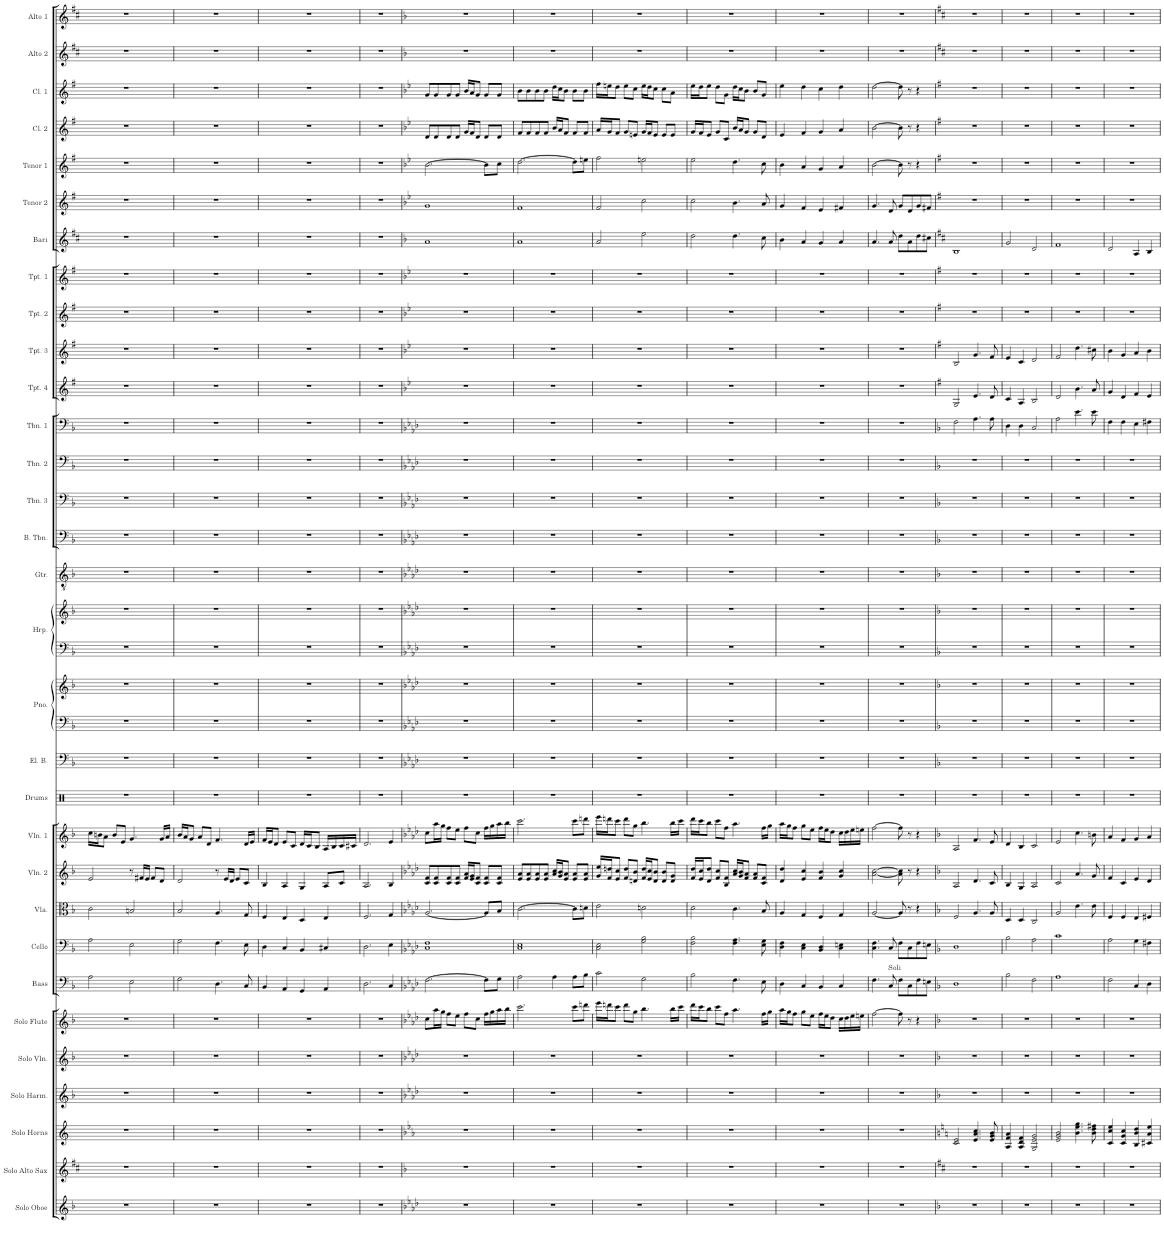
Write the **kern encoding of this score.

**kern	**kern	**kern	**kern	**kern	**kern	**kern	**kern	**kern	**kern	**kern	**kern	**kern	**kern	**kern	**kern	**kern	**kern	**kern	**kern	**kern	**kern	**kern	**kern	**kern	**kern	**kern	**kern	**kern	**kern	**kern	**kern	**kern
*part31	*part30	*part29	*part28	*part27	*part26	*part25	*part24	*part23	*part22	*part21	*part20	*part19	*part18	*part18	*part17	*part17	*part16	*part15	*part14	*part13	*part12	*part11	*part10	*part9	*part8	*part7	*part6	*part5	*part4	*part3	*part2	*part1
*staff33	*staff32	*staff31	*staff30	*staff29	*staff28	*staff27	*staff26	*staff25	*staff24	*staff23	*staff22	*staff21	*staff20	*staff19	*staff18	*staff17	*staff16	*staff15	*staff14	*staff13	*staff12	*staff11	*staff10	*staff9	*staff8	*staff7	*staff6	*staff5	*staff4	*staff3	*staff2	*staff1
*I"Solo Oboe (Therion)	*I"Solo Alto Saxophone (Alfyn)	*I"Solo F Horns (3) (Olberic)	*I"Solo Harmonica (Tressa)	*I"Solo Violin (Cyrus, Primrose)	*I"Solo Flute (Ophilia), Alto Flute (Therion)	*I"Bass	*I"Cello	*I"Viola	*I"Violin 2	*I"Violin 1	*I"Drums	*I"Electric Bass	*I"Piano (H'aanit)	*	*I"Harp (acc, Primrose)	*	*I"Guitar	*I"Bass Trombone	*I"Trombone 3	*I"Trombone 2	*I"Trombone 1	*I"Trumpet 4	*I"Trumpet 3	*I"Trumpet 2	*I"Trumpet 1	*I"Bari Sax	*I"Tenor Sax 2	*I"Tenor Sax 1	*I"Clarinet 2	*I"Clarinet 1	*I"Alto Sax 2	*I"Alto Sax 1
*I'Solo Oboe	*I'Solo Alto Sax	*I'Solo Horns	*I'Solo Harm.	*I'Solo Vln.	*I'Solo Flute	*I'Bass	*I'Cello	*I'Vla.	*I'Vln. 2	*I'Vln. 1	*I'Drums	*I'El. B.	*I'Pno.	*	*I'Hrp.	*	*I'Gtr.	*I'B. Tbn.	*I'Tbn. 3	*I'Tbn. 2	*I'Tbn. 1	*I'Tpt. 4	*I'Tpt. 3	*I'Tpt. 2	*I'Tpt. 1	*I'Bari	*I'Tenor 2	*I'Tenor 1	*I'Cl. 2	*I'Cl. 1	*I'Alto 2	*I'Alto 1
!!LO:PB:g=z
*clefG2	*clefG2	*clefG2	*clefG2	*clefG2	*clefG2	*clefF4	*clefF4	*clefC3	*clefG2	*clefG2	*clefX	*clefF4	*clefF4	*clefG2	*clefF4	*clefG2	*clefGv2	*clefF4	*clefF4	*clefF4	*clefF4	*clefG2	*clefG2	*clefG2	*clefG2	*clefG2	*clefG2	*clefG2	*clefG2	*clefG2	*clefG2	*clefG2
*	*Trd5c9	*Trd4c7	*	*	*	*Trd7c12	*	*	*	*	*	*Trd7c12	*	*	*	*	*	*	*	*	*	*Trd1c2	*Trd1c2	*Trd1c2	*Trd1c2	*Trd12c21	*Trd8c14	*Trd8c14	*Trd1c2	*Trd1c2	*Trd5c9	*Trd5c9
*k[b-]	*k[f#c#]	*k[]	*k[b-]	*k[b-]	*k[b-]	*k[b-]	*k[b-]	*k[b-]	*k[b-]	*k[b-]	*k[]	*k[b-]	*k[b-]	*k[b-]	*k[b-]	*k[b-]	*k[b-]	*k[b-]	*k[b-]	*k[b-]	*k[b-]	*k[f#]	*k[f#]	*k[f#]	*k[f#]	*k[f#c#]	*k[f#]	*k[f#]	*k[f#]	*k[f#]	*k[f#c#]	*k[f#c#]
*M4/4	*M4/4	*M4/4	*M4/4	*M4/4	*M4/4	*M4/4	*M4/4	*M4/4	*M4/4	*M4/4	*M4/4	*M4/4	*M4/4	*M4/4	*M4/4	*M4/4	*M4/4	*M4/4	*M4/4	*M4/4	*M4/4	*M4/4	*M4/4	*M4/4	*M4/4	*M4/4	*M4/4	*M4/4	*M4/4	*M4/4	*M4/4	*M4/4
=177	=177	=177	=177	=177	=177	=177	=177	=177	=177	=177	=177	=177	=177	=177	=177	=177	=177	=177	=177	=177	=177	=177	=177	=177	=177	=177	=177	=177	=177	=177	=177	=177
1r	1r	1r	1r	1r	1r	2A\	2A\	2c\	2e/	16cc\LL	1r	1r	1r	1r	1r	1r	1r	1r	1r	1r	1r	1r	1r	1r	1r	1r	1r	1r	1r	1r	1r	1r
.	.	.	.	.	.	.	.	.	.	16bn\J	.	.	.	.	.	.	.	.	.	.	.	.	.	.	.	.	.	.	.	.	.	.
.	.	.	.	.	.	.	.	.	.	8a\J	.	.	.	.	.	.	.	.	.	.	.	.	.	.	.	.	.	.	.	.	.	.
.	.	.	.	.	.	.	.	.	.	8b/L	.	.	.	.	.	.	.	.	.	.	.	.	.	.	.	.	.	.	.	.	.	.
.	.	.	.	.	.	.	.	.	.	8e/J	.	.	.	.	.	.	.	.	.	.	.	.	.	.	.	.	.	.	.	.	.	.
.	.	.	.	.	.	2E\	2E\	2Bn/	8r	4.g/	.	.	.	.	.	.	.	.	.	.	.	.	.	.	.	.	.	.	.	.	.	.
.	.	.	.	.	.	.	.	.	16f#X/LL	.	.	.	.	.	.	.	.	.	.	.	.	.	.	.	.	.	.	.	.	.	.	.
.	.	.	.	.	.	.	.	.	16e/JJ	.	.	.	.	.	.	.	.	.	.	.	.	.	.	.	.	.	.	.	.	.	.	.
.	.	.	.	.	.	.	.	.	8f#/L	.	.	.	.	.	.	.	.	.	.	.	.	.	.	.	.	.	.	.	.	.	.	.
.	.	.	.	.	.	.	.	.	8d/J	16g/LL	.	.	.	.	.	.	.	.	.	.	.	.	.	.	.	.	.	.	.	.	.	.
.	.	.	.	.	.	.	.	.	.	16a/JJ	.	.	.	.	.	.	.	.	.	.	.	.	.	.	.	.	.	.	.	.	.	.
=178	=178	=178	=178	=178	=178	=178	=178	=178	=178	=178	=178	=178	=178	=178	=178	=178	=178	=178	=178	=178	=178	=178	=178	=178	=178	=178	=178	=178	=178	=178	=178	=178
1r	1r	1r	1r	1r	1r	2G\	2G\	2B-/	2d/	16b-/LL	1r	1r	1r	1r	1r	1r	1r	1r	1r	1r	1r	1r	1r	1r	1r	1r	1r	1r	1r	1r	1r	1r
.	.	.	.	.	.	.	.	.	.	16a/J	.	.	.	.	.	.	.	.	.	.	.	.	.	.	.	.	.	.	.	.	.	.
.	.	.	.	.	.	.	.	.	.	8g/J	.	.	.	.	.	.	.	.	.	.	.	.	.	.	.	.	.	.	.	.	.	.
.	.	.	.	.	.	.	.	.	.	8a/L	.	.	.	.	.	.	.	.	.	.	.	.	.	.	.	.	.	.	.	.	.	.
.	.	.	.	.	.	.	.	.	.	8d/J	.	.	.	.	.	.	.	.	.	.	.	.	.	.	.	.	.	.	.	.	.	.
.	.	.	.	.	.	4.D\	4.F\	4.A/	8r	4.f/	.	.	.	.	.	.	.	.	.	.	.	.	.	.	.	.	.	.	.	.	.	.
.	.	.	.	.	.	.	.	.	16e/LL	.	.	.	.	.	.	.	.	.	.	.	.	.	.	.	.	.	.	.	.	.	.	.
.	.	.	.	.	.	.	.	.	16d/JJ	.	.	.	.	.	.	.	.	.	.	.	.	.	.	.	.	.	.	.	.	.	.	.
.	.	.	.	.	.	.	.	.	8e/L	.	.	.	.	.	.	.	.	.	.	.	.	.	.	.	.	.	.	.	.	.	.	.
.	.	.	.	.	.	8C/	8E\	8G/	8c/J	16d/LL	.	.	.	.	.	.	.	.	.	.	.	.	.	.	.	.	.	.	.	.	.	.
.	.	.	.	.	.	.	.	.	.	16e/JJ	.	.	.	.	.	.	.	.	.	.	.	.	.	.	.	.	.	.	.	.	.	.
=179	=179	=179	=179	=179	=179	=179	=179	=179	=179	=179	=179	=179	=179	=179	=179	=179	=179	=179	=179	=179	=179	=179	=179	=179	=179	=179	=179	=179	=179	=179	=179	=179
1r	1r	1r	1r	1r	1r	4BB-/	4D\	4F/	4B-/	16f/LL	1r	1r	1r	1r	1r	1r	1r	1r	1r	1r	1r	1r	1r	1r	1r	1r	1r	1r	1r	1r	1r	1r
.	.	.	.	.	.	.	.	.	.	16e/J	.	.	.	.	.	.	.	.	.	.	.	.	.	.	.	.	.	.	.	.	.	.
.	.	.	.	.	.	.	.	.	.	8d/J	.	.	.	.	.	.	.	.	.	.	.	.	.	.	.	.	.	.	.	.	.	.
.	.	.	.	.	.	4AA/	4C/	4E/	4A/	8e/L	.	.	.	.	.	.	.	.	.	.	.	.	.	.	.	.	.	.	.	.	.	.
.	.	.	.	.	.	.	.	.	.	8c/J	.	.	.	.	.	.	.	.	.	.	.	.	.	.	.	.	.	.	.	.	.	.
.	.	.	.	.	.	4GG/	4BB-/	4D/	4G/	16d/LL	.	.	.	.	.	.	.	.	.	.	.	.	.	.	.	.	.	.	.	.	.	.
.	.	.	.	.	.	.	.	.	.	16c/J	.	.	.	.	.	.	.	.	.	.	.	.	.	.	.	.	.	.	.	.	.	.
.	.	.	.	.	.	.	.	.	.	8B-/J	.	.	.	.	.	.	.	.	.	.	.	.	.	.	.	.	.	.	.	.	.	.
.	.	.	.	.	.	4AA/	4C#X/	4E/	8A/L	16A/LL	.	.	.	.	.	.	.	.	.	.	.	.	.	.	.	.	.	.	.	.	.	.
.	.	.	.	.	.	.	.	.	.	16B-/	.	.	.	.	.	.	.	.	.	.	.	.	.	.	.	.	.	.	.	.	.	.
.	.	.	.	.	.	.	.	.	8c/J	16c/	.	.	.	.	.	.	.	.	.	.	.	.	.	.	.	.	.	.	.	.	.	.
.	.	.	.	.	.	.	.	.	.	16c#X/JJ	.	.	.	.	.	.	.	.	.	.	.	.	.	.	.	.	.	.	.	.	.	.
=180	=180	=180	=180	=180	=180	=180	=180	=180	=180	=180	=180	=180	=180	=180	=180	=180	=180	=180	=180	=180	=180	=180	=180	=180	=180	=180	=180	=180	=180	=180	=180	=180
1r	1r	1r	1r	1r	1r	2.D\	2.D\	2.F/	2.A/	2.d/	1r	1r	1r	1r	1r	1r	1r	1r	1r	1r	1r	1r	1r	1r	1r	1r	1r	1r	1r	1r	1r	1r
.	.	.	.	.	.	4C/	4E\	4G/	4B-/	4e/	.	.	.	.	.	.	.	.	.	.	.	.	.	.	.	.	.	.	.	.	.	.
=181	=181	=181	=181	=181	=181	=181	=181	=181	=181	=181	=181	=181	=181	=181	=181	=181	=181	=181	=181	=181	=181	=181	=181	=181	=181	=181	=181	=181	=181	=181	=181	=181
*k[b-e-a-d-]	*k[b-]	*k[b-e-a-]	*k[b-e-a-d-]	*k[b-e-a-d-]	*k[b-e-a-d-]	*k[b-e-a-d-]	*k[b-e-a-d-]	*k[b-e-a-d-]	*k[b-e-a-d-]	*k[b-e-a-d-]	*	*k[b-e-a-d-]	*k[b-e-a-d-]	*k[b-e-a-d-]	*k[b-e-a-d-]	*k[b-e-a-d-]	*k[b-e-a-d-]	*k[b-e-a-d-]	*k[b-e-a-d-]	*k[b-e-a-d-]	*k[b-e-a-d-]	*k[b-e-]	*k[b-e-]	*k[b-e-]	*k[b-e-]	*k[b-]	*k[b-e-]	*k[b-e-]	*k[b-e-]	*k[b-e-]	*k[b-]	*k[b-]
1r	1r	1r	1r	1r	8cc\L	[2.F\	1C 1F	[2.A-/	8c/ 8f/L	8cc\L	1r	1r	1r	1r	1r	1r	1r	1r	1r	1r	1r	1r	1r	1r	1r	1a	1g	[2.b-\	8d/L	8g/L	1r	1r
.	.	.	.	.	16aa-\L	.	.	.	8c/ 8f/	16aa-\L	.	.	.	.	.	.	.	.	.	.	.	.	.	.	.	.	.	.	8d/	8g/	.	.
.	.	.	.	.	16gg\JJ	.	.	.	.	16gg\JJ	.	.	.	.	.	.	.	.	.	.	.	.	.	.	.	.	.	.	.	.	.	.
.	.	.	.	.	8ff\L	.	.	.	8c/ 8f/	8ff\L	.	.	.	.	.	.	.	.	.	.	.	.	.	.	.	.	.	.	8d/	8g/	.	.
.	.	.	.	.	8ee-\J	.	.	.	8c/ 8f/J	8ee-\J	.	.	.	.	.	.	.	.	.	.	.	.	.	.	.	.	.	.	8d/J	8g/J	.	.
.	.	.	.	.	8ff\L	.	.	.	16f/ 16a-/LL	8ff\L	.	.	.	.	.	.	.	.	.	.	.	.	.	.	.	.	.	.	16g/LL	16b-/LL	.	.
.	.	.	.	.	.	.	.	.	16e-/ 16g/J	.	.	.	.	.	.	.	.	.	.	.	.	.	.	.	.	.	.	.	16f/J	16a/J	.	.
.	.	.	.	.	8cc\J	.	.	.	8c/ 8f/J	8cc\J	.	.	.	.	.	.	.	.	.	.	.	.	.	.	.	.	.	.	8d/J	8g/J	.	.
.	.	.	.	.	16ff\LL	8F\L]	.	8A-/L]	8c/ 8f/L	16ff\LL	.	.	.	.	.	.	.	.	.	.	.	.	.	.	.	.	.	8b-\L]	8d/L	8g/L	.	.
.	.	.	.	.	16gg\	.	.	.	.	16gg\	.	.	.	.	.	.	.	.	.	.	.	.	.	.	.	.	.	.	.	.	.	.
.	.	.	.	.	16aa-\	8G\J	.	8B-/J	8c/ 8f/J	16aa-\	.	.	.	.	.	.	.	.	.	.	.	.	.	.	.	.	.	8cc\J	8d/J	8g/J	.	.
.	.	.	.	.	16bb-\JJ	.	.	.	.	16bb-\JJ	.	.	.	.	.	.	.	.	.	.	.	.	.	.	.	.	.	.	.	.	.	.
=182	=182	=182	=182	=182	=182	=182	=182	=182	=182	=182	=182	=182	=182	=182	=182	=182	=182	=182	=182	=182	=182	=182	=182	=182	=182	=182	=182	=182	=182	=182	=182	=182
1r	1r	1r	1r	1r	2.ccc\	2A-\	1C 1E-	[2.c\	8e-/ 8a-/L	2.ccc\	1r	1r	1r	1r	1r	1r	1r	1r	1r	1r	1r	1r	1r	1r	1r	1a	1f	[2.dd\	8f/L	8b-\L	1r	1r
.	.	.	.	.	.	.	.	.	8e-/ 8a-/	.	.	.	.	.	.	.	.	.	.	.	.	.	.	.	.	.	.	.	8f/	8b-\	.	.
.	.	.	.	.	.	.	.	.	8e-/ 8a-/	.	.	.	.	.	.	.	.	.	.	.	.	.	.	.	.	.	.	.	8f/	8b-\	.	.
.	.	.	.	.	.	.	.	.	8e-/ 8a-/J	.	.	.	.	.	.	.	.	.	.	.	.	.	.	.	.	.	.	.	8f/J	8b-\J	.	.
.	.	.	.	.	.	4A-\	.	.	16a-/ 16cc/LL	.	.	.	.	.	.	.	.	.	.	.	.	.	.	.	.	.	.	.	16b-/LL	16dd\LL	.	.
.	.	.	.	.	.	.	.	.	16g/ 16b-/J	.	.	.	.	.	.	.	.	.	.	.	.	.	.	.	.	.	.	.	16a/J	16cc\J	.	.
.	.	.	.	.	.	.	.	.	8e-/ 8a-/J	.	.	.	.	.	.	.	.	.	.	.	.	.	.	.	.	.	.	.	8f/J	8b-\J	.	.
.	.	.	.	.	8ccc\L	8A-\L	.	8c\L]	8e-/ 8a-/L	8ccc\L	.	.	.	.	.	.	.	.	.	.	.	.	.	.	.	.	.	8dd\L]	8f/L	8b-\L	.	.
.	.	.	.	.	8dddn\J	8B-\J	.	8dn\J	8e-/ 8a-/J	8dddn\J	.	.	.	.	.	.	.	.	.	.	.	.	.	.	.	.	.	8een\J	8f/J	8b-\J	.	.
=183	=183	=183	=183	=183	=183	=183	=183	=183	=183	=183	=183	=183	=183	=183	=183	=183	=183	=183	=183	=183	=183	=183	=183	=183	=183	=183	=183	=183	=183	=183	=183	=183
1r	1r	1r	1r	1r	16eee-\LL	2c\	2C\ 2E-\	2e-\	16g/ 16ee-/LL	16eee-\LL	1r	1r	1r	1r	1r	1r	1r	1r	1r	1r	1r	1r	1r	1r	1r	2a/	2f/	2ff\	16a/LL	16ff\LL	1r	1r
.	.	.	.	.	16dddn\J	.	.	.	16f/ 16ddn/J	16dddn\J	.	.	.	.	.	.	.	.	.	.	.	.	.	.	.	.	.	.	16g/J	16een\J	.	.
.	.	.	.	.	8ccc\J	.	.	.	8e-/ 8cc/J	8ccc\J	.	.	.	.	.	.	.	.	.	.	.	.	.	.	.	.	.	.	8f/J	8dd\J	.	.
.	.	.	.	.	8ddd\L	.	.	.	8f/ 8dd/L	8ddd\L	.	.	.	.	.	.	.	.	.	.	.	.	.	.	.	.	.	.	8g/L	8ee\L	.	.
.	.	.	.	.	8gg\J	.	.	.	8dn/ 8b-/J	8gg\J	.	.	.	.	.	.	.	.	.	.	.	.	.	.	.	.	.	.	8en/J	8cc\J	.	.
.	.	.	.	.	4.bb-\	2G\	2G\ 2B-\	2dn\	16f/ 16dd/LL	4.bb-\	.	.	.	.	.	.	.	.	.	.	.	.	.	.	.	2ee\	2cc\	2een\	16g/LL	16ee\LL	.	.
.	.	.	.	.	.	.	.	.	16e-/ 16cc/J	.	.	.	.	.	.	.	.	.	.	.	.	.	.	.	.	.	.	.	16f/J	16dd\J	.	.
.	.	.	.	.	.	.	.	.	8d/ 8b-/J	.	.	.	.	.	.	.	.	.	.	.	.	.	.	.	.	.	.	.	8e/J	8cc\J	.	.
.	.	.	.	.	.	.	.	.	8d/ 8b-/L	.	.	.	.	.	.	.	.	.	.	.	.	.	.	.	.	.	.	.	8e/L	8cc\L	.	.
.	.	.	.	.	16bb-\LL	.	.	.	8d/ 8g/J	16bb-\LL	.	.	.	.	.	.	.	.	.	.	.	.	.	.	.	.	.	.	8e/J	8a\J	.	.
.	.	.	.	.	16ccc\JJ	.	.	.	.	16ccc\JJ	.	.	.	.	.	.	.	.	.	.	.	.	.	.	.	.	.	.	.	.	.	.
=184	=184	=184	=184	=184	=184	=184	=184	=184	=184	=184	=184	=184	=184	=184	=184	=184	=184	=184	=184	=184	=184	=184	=184	=184	=184	=184	=184	=184	=184	=184	=184	=184
1r	1r	1r	1r	1r	16ddd-\LL	2B-\	2F\ 2B-\	2d-\	16f/ 16dd-/LL	16ddd-\LL	1r	1r	1r	1r	1r	1r	1r	1r	1r	1r	1r	1r	1r	1r	1r	2dd\	2cc\	2ee-\	16g/LL	16ee-\LL	1r	1r
.	.	.	.	.	16ccc\J	.	.	.	16e-/ 16cc/J	16ccc\J	.	.	.	.	.	.	.	.	.	.	.	.	.	.	.	.	.	.	16f/J	16dd\J	.	.
.	.	.	.	.	8bb-\J	.	.	.	8d-/ 8dd-/J	8bb-\J	.	.	.	.	.	.	.	.	.	.	.	.	.	.	.	.	.	.	8e-/J	8ee-\J	.	.
.	.	.	.	.	8ccc\L	.	.	.	8f/ 8cc/L	8ccc\L	.	.	.	.	.	.	.	.	.	.	.	.	.	.	.	.	.	.	8g/L	8dd\L	.	.
.	.	.	.	.	8ff\J	.	.	.	8B-/ 8f/J	8ff\J	.	.	.	.	.	.	.	.	.	.	.	.	.	.	.	.	.	.	8c/J	8g\J	.	.
.	.	.	.	.	4.aa-\	4.F\	4.F\ 4.A-\	4.c\	16a-/ 16cc/LL	4.aa-\	.	.	.	.	.	.	.	.	.	.	.	.	.	.	.	4.dd\	4.b-\	4.dd\	16b-/LL	16dd\LL	.	.
.	.	.	.	.	.	.	.	.	16g/ 16b-/J	.	.	.	.	.	.	.	.	.	.	.	.	.	.	.	.	.	.	.	16a/J	16cc\J	.	.
.	.	.	.	.	.	.	.	.	8f/ 8a-/J	.	.	.	.	.	.	.	.	.	.	.	.	.	.	.	.	.	.	.	8g/J	8b-\J	.	.
.	.	.	.	.	.	.	.	.	8f/ 8a-/L	.	.	.	.	.	.	.	.	.	.	.	.	.	.	.	.	.	.	.	8g/L	8b-/L	.	.
.	.	.	.	.	16ff\LL	8E-\	8E-\ 8G\	8B-/	8c/ 8f/J	16ff\LL	.	.	.	.	.	.	.	.	.	.	.	.	.	.	.	8cc\	8a/	8cc\	8d/J	8g/J	.	.
.	.	.	.	.	16gg\JJ	.	.	.	.	16gg\JJ	.	.	.	.	.	.	.	.	.	.	.	.	.	.	.	.	.	.	.	.	.	.
=185	=185	=185	=185	=185	=185	=185	=185	=185	=185	=185	=185	=185	=185	=185	=185	=185	=185	=185	=185	=185	=185	=185	=185	=185	=185	=185	=185	=185	=185	=185	=185	=185
1r	1r	1r	1r	1r	16aa-\LL	4D-\	4D-\ 4F\	4A-/	4d-/ 4dd-/	16aa-\LL	1r	1r	1r	1r	1r	1r	1r	1r	1r	1r	1r	1r	1r	1r	1r	4b-\	4g/	4b-\	4e-/	4ee-\	1r	1r
.	.	.	.	.	16gg\J	.	.	.	.	16gg\J	.	.	.	.	.	.	.	.	.	.	.	.	.	.	.	.	.	.	.	.	.	.
.	.	.	.	.	8ff\J	.	.	.	.	8ff\J	.	.	.	.	.	.	.	.	.	.	.	.	.	.	.	.	.	.	.	.	.	.
.	.	.	.	.	8gg\L	4C/	4C\ 4E-\	4G/	4e-/ 4cc/	8gg\L	.	.	.	.	.	.	.	.	.	.	.	.	.	.	.	4a/	4f/	4a/	4f/	4dd\	.	.
.	.	.	.	.	8ee-\J	.	.	.	.	8ee-\J	.	.	.	.	.	.	.	.	.	.	.	.	.	.	.	.	.	.	.	.	.	.
.	.	.	.	.	16ff\LL	4BB-/	4BB-/ 4D-/	4F/	4f/ 4b-/	16ff\LL	.	.	.	.	.	.	.	.	.	.	.	.	.	.	.	4g/	4e-/	4g/	4g/	4cc\	.	.
.	.	.	.	.	16ee-\J	.	.	.	.	16ee-\J	.	.	.	.	.	.	.	.	.	.	.	.	.	.	.	.	.	.	.	.	.	.
.	.	.	.	.	8dd-\J	.	.	.	.	8dd-\J	.	.	.	.	.	.	.	.	.	.	.	.	.	.	.	.	.	.	.	.	.	.
.	.	.	.	.	16cc\LL	4C/	4C\ 4En\	4G/	4g/ 4cc/	16cc\LL	.	.	.	.	.	.	.	.	.	.	.	.	.	.	.	4a/	4f#X/	4a/	4a/	4dd\	.	.
.	.	.	.	.	16dd-\	.	.	.	.	16dd-\	.	.	.	.	.	.	.	.	.	.	.	.	.	.	.	.	.	.	.	.	.	.
.	.	.	.	.	16ee-\	.	.	.	.	16ee-\	.	.	.	.	.	.	.	.	.	.	.	.	.	.	.	.	.	.	.	.	.	.
.	.	.	.	.	16een\JJ	.	.	.	.	16een\JJ	.	.	.	.	.	.	.	.	.	.	.	.	.	.	.	.	.	.	.	.	.	.
=186	=186	=186	=186	=186	=186	=186	=186	=186	=186	=186	=186	=186	=186	=186	=186	=186	=186	=186	=186	=186	=186	=186	=186	=186	=186	=186	=186	=186	=186	=186	=186	=186
1r	1r	1r	1r	1r	[2ff\	4.F\	4.C\ 4.F\	[2A-/	[2a-\ [2cc\	[2ff\	1r	1r	1r	1r	1r	1r	1r	1r	1r	1r	1r	1r	1r	1r	1r	4.a/	4.g/	[2b-\	[2b-\	[2dd\	1r	1r
!	!	!	!	!	!	!LO:TX:a:t=Soli	!	!	!	!	!	!	!	!	!	!	!	!	!	!	!	!	!	!	!	!	!	!	!	!	!	!
.	.	.	.	.	.	8C/	8C/	.	.	.	.	.	.	.	.	.	.	.	.	.	.	.	.	.	.	8a/	8d/	.	.	.	.	.
.	.	.	.	.	8ff\]	8F\L	8F\L	8A-/]	8a-\] 8cc\]	8ff\]	.	.	.	.	.	.	.	.	.	.	.	.	.	.	.	8dd\L	8g/L	8b-\]	8b-\]	8dd\]	.	.
.	.	.	.	.	8r	8C\	8C\	8r	8r	8r	.	.	.	.	.	.	.	.	.	.	.	.	.	.	.	8a\	8d/	8r	8r	8r	.	.
.	.	.	.	.	4r	8F\	8F\	4r	4r	4r	.	.	.	.	.	.	.	.	.	.	.	.	.	.	.	8dd\	8g/	4r	4r	4r	.	.
.	.	.	.	.	.	8En\J	8En\J	.	.	.	.	.	.	.	.	.	.	.	.	.	.	.	.	.	.	8cc#X\J	8f#X/J	.	.	.	.	.
=187	=187	=187	=187	=187	=187	=187	=187	=187	=187	=187	=187	=187	=187	=187	=187	=187	=187	=187	=187	=187	=187	=187	=187	=187	=187	=187	=187	=187	=187	=187	=187	=187
*k[b-]	*k[f#c#]	*k[]	*k[b-]	*k[b-]	*k[b-]	*k[b-]	*k[b-]	*k[b-]	*k[b-]	*k[b-]	*	*k[b-]	*k[b-]	*k[b-]	*k[b-]	*k[b-]	*k[b-]	*k[b-]	*k[b-]	*k[b-]	*k[b-]	*k[f#]	*k[f#]	*k[f#]	*k[f#]	*k[f#c#]	*k[f#]	*k[f#]	*k[f#]	*k[f#]	*k[f#c#]	*k[f#c#]
1r	1r	2c/ 2e/	1r	1r	1r	1D	1D	2F/	2A/	2A/	1r	1r	1r	1r	1r	1r	1r	1r	1r	1r	2F\	2G/	2B/	1r	1r	1B	1r	1r	1r	1r	1r	1r
.	.	4.e/ 4.a/ 4.cc/	.	.	.	.	.	4.A/	4.d/	4.f/	.	.	.	.	.	.	.	.	.	.	4.A\	4.e/	4.g/	.	.	.	.	.	.	.	.	.
.	.	8e/ 8g/ 8b/	.	.	.	.	.	8A/	8c/	8e/	.	.	.	.	.	.	.	.	.	.	8A\	8d/	8f#/	.	.	.	.	.	.	.	.	.
=188	=188	=188	=188	=188	=188	=188	=188	=188	=188	=188	=188	=188	=188	=188	=188	=188	=188	=188	=188	=188	=188	=188	=188	=188	=188	=188	=188	=188	=188	=188	=188	=188
1r	1r	4A/ 4f/ 4a/	1r	1r	1r	2B-\	2B-\	4D/	4B-/	4d/	1r	1r	1r	1r	1r	1r	1r	1r	1r	1r	4D\	4c/	4e/	1r	1r	2g/	1r	1r	1r	1r	1r	1r
.	.	4A/ 4d/ 4f/	.	.	.	.	.	4D/	4G/	4B-/	.	.	.	.	.	.	.	.	.	.	4D\	4A/	4c/	.	.	.	.	.	.	.	.	.
.	.	2G/ 2e/ 2g/	.	.	.	2F\	2A\	2C/	2A/	2c/	.	.	.	.	.	.	.	.	.	.	2C/	2B/	2d/	.	.	2d/	.	.	.	.	.	.
=189	=189	=189	=189	=189	=189	=189	=189	=189	=189	=189	=189	=189	=189	=189	=189	=189	=189	=189	=189	=189	=189	=189	=189	=189	=189	=189	=189	=189	=189	=189	=189	=189
1r	1r	2e/ 2g/ 2b/	1r	1r	1r	1A	1c	2A/	2c/	2e/	1r	1r	1r	1r	1r	1r	1r	1r	1r	1r	2A\	2d/	2f#/	1r	1r	1f#	1r	1r	1r	1r	1r	1r
.	.	4.b\ 4.ee\ 4.gg\	.	.	.	.	.	4.e\	4.a/	4.cc\	.	.	.	.	.	.	.	.	.	.	4.e\	4.b\	4.dd\	.	.	.	.	.	.	.	.	.
.	.	8b\ 8dd\ 8ff#X\	.	.	.	.	.	8e\	8g/	8bn\	.	.	.	.	.	.	.	.	.	.	8e\	8a/	8cc#X\	.	.	.	.	.	.	.	.	.
=190	=190	=190	=190	=190	=190	=190	=190	=190	=190	=190	=190	=190	=190	=190	=190	=190	=190	=190	=190	=190	=190	=190	=190	=190	=190	=190	=190	=190	=190	=190	=190	=190
1r	1r	4c/ 4cc/ 4ee/	1r	1r	1r	2F\	2A\	4F/	4f/	4a/	1r	1r	1r	1r	1r	1r	1r	1r	1r	1r	4F\	4g/	4b\	1r	1r	2d/	1r	1r	1r	1r	1r	1r
.	.	4c/ 4g/ 4cc/	.	.	.	.	.	4F/	4c/	4f/	.	.	.	.	.	.	.	.	.	.	4F\	4d/	4g/	.	.	.	.	.	.	.	.	.
.	.	4B/ 4b/ 4dd/	.	.	.	4C/	4G\	4E/	4e/	4g/	.	.	.	.	.	.	.	.	.	.	4E\	4f#/	4a/	.	.	4A/	.	.	.	.	.	.
.	.	4c#X/ 4a/ 4ee/	.	.	.	4D\	4F#X\	4F#X/	4d/	4a/	.	.	.	.	.	.	.	.	.	.	4F#X\	4e/	4b\	.	.	4B/	.	.	.	.	.	.
=	=	=	=	=	=	=	=	=	=	=	=	=	=	=	=	=	=	=	=	=	=	=	=	=	=	=	=	=	=	=	=	=
*-	*-	*-	*-	*-	*-	*-	*-	*-	*-	*-	*-	*-	*-	*-	*-	*-	*-	*-	*-	*-	*-	*-	*-	*-	*-	*-	*-	*-	*-	*-	*-	*-
